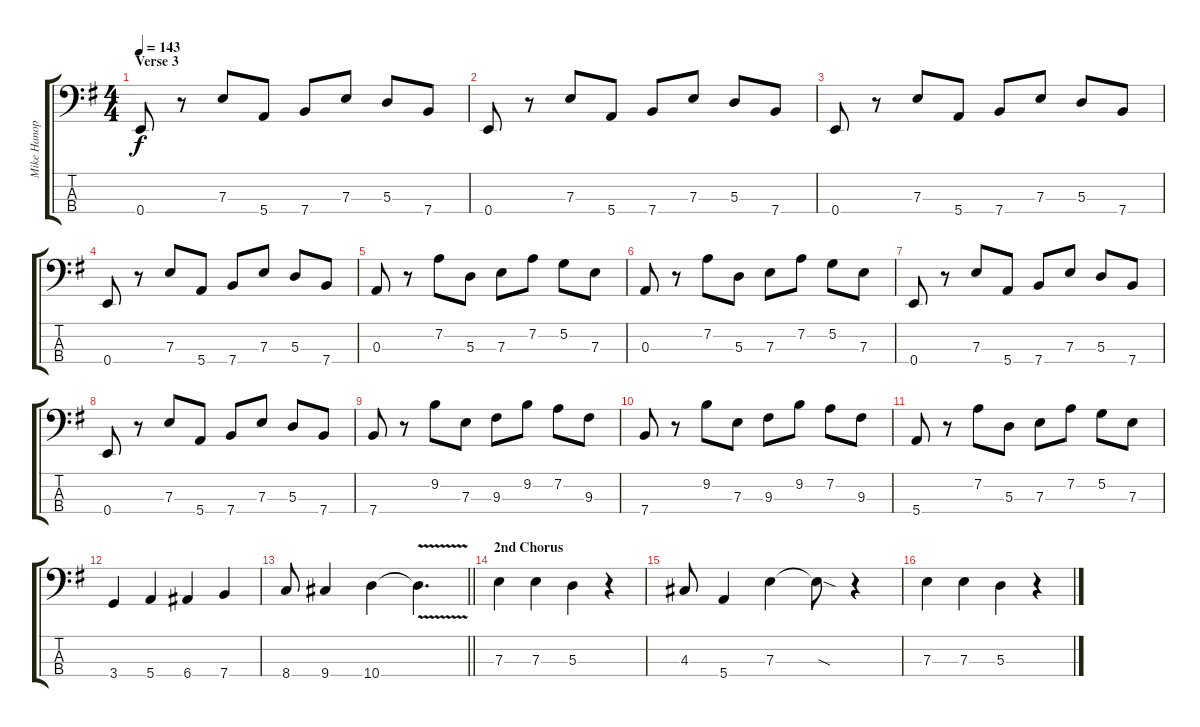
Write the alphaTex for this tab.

\track ("Mike Hanopol" "Mike Hanop") {instrument electricbassfinger}
\staff {score tabs}
\tuning (G2 D2 A1 E1) {hide}
\ts (4 4)
\section ("" "Verse 3")
\tempo 143
\clef f4
\ks g
0.4.8{dy f} r.8 7.3.8 5.4.8 7.4.8 7.3.8 5.3.8 7.4.8 |
0.4.8 r.8 7.3.8 5.4.8 7.4.8 7.3.8 5.3.8 7.4.8 |
0.4.8 r.8 7.3.8 5.4.8 7.4.8 7.3.8 5.3.8 7.4.8 |
0.4.8 r.8 7.3.8 5.4.8 7.4.8 7.3.8 5.3.8 7.4.8 |
0.3.8 r.8 7.2.8 5.3.8 7.3.8 7.2.8 5.2.8 7.3.8 |
0.3.8 r.8 7.2.8 5.3.8 7.3.8 7.2.8 5.2.8 7.3.8 |
0.4.8 r.8 7.3.8 5.4.8 7.4.8 7.3.8 5.3.8 7.4.8 |
0.4.8 r.8 7.3.8 5.4.8 7.4.8 7.3.8 5.3.8 7.4.8 |
7.4.8 r.8 9.2.8 7.3.8 9.3.8 9.2.8 7.2.8 9.3.8 |
7.4.8 r.8 9.2.8 7.3.8 9.3.8 9.2.8 7.2.8 9.3.8 |
5.4.8 r.8 7.2.8 5.3.8 7.3.8 7.2.8 5.2.8 7.3.8 |
3.4.4 5.4.4 6.4.4 7.4.4 |
\barLineRight lightlight
8.4.8 9.4.4 10.4.4 10.4{v t}.4{d} |
\section ("" "2nd Chorus")
7.3.4 7.3.4 5.3.4 r.4 |
4.3.8 5.4.4 7.3.4 7.3{sod t}.8 r.4 |
7.3.4 7.3.4 5.3.4 r.4
